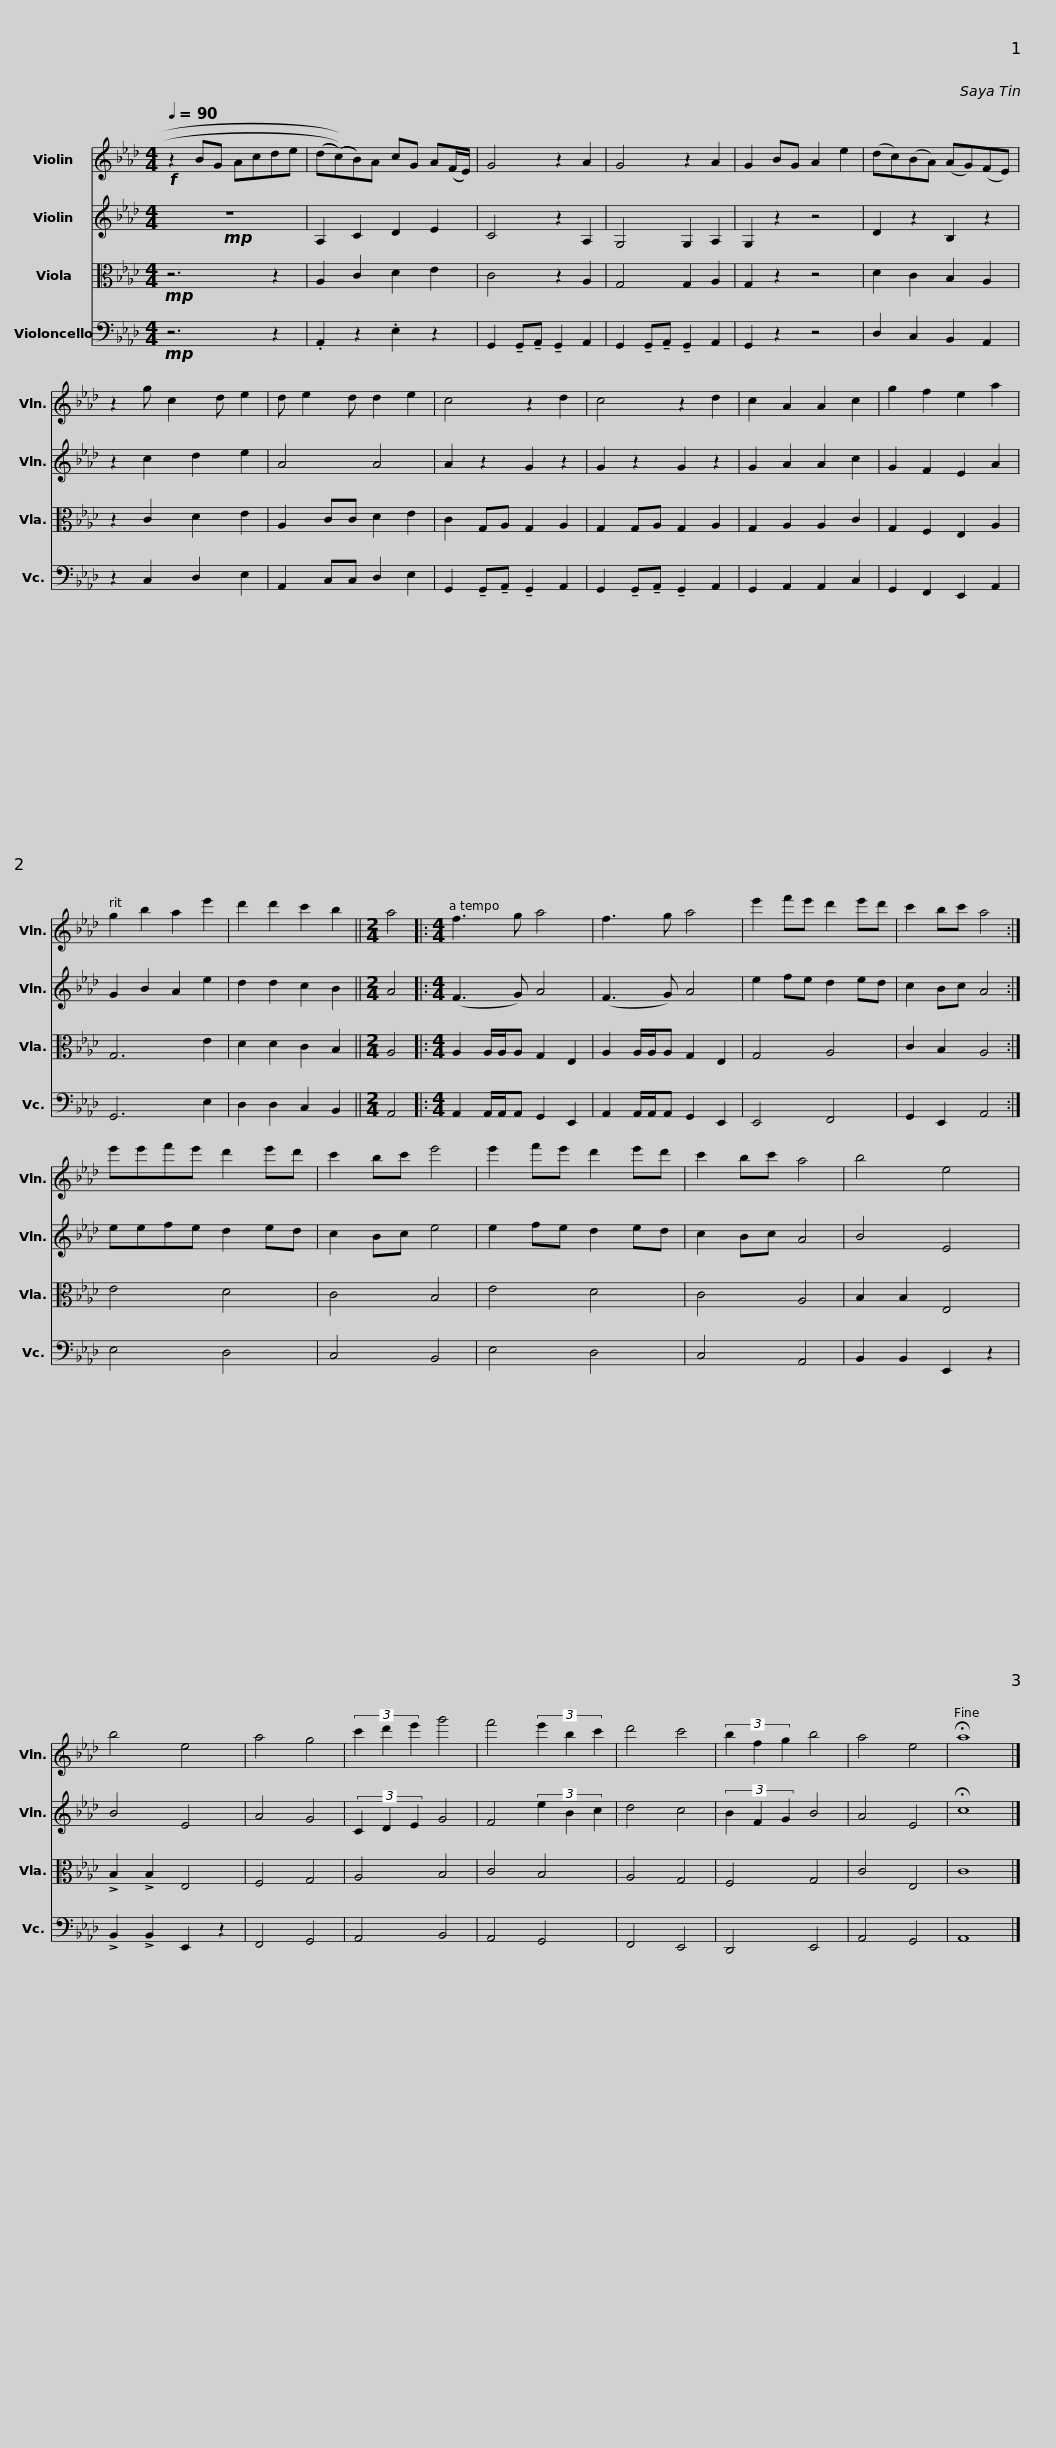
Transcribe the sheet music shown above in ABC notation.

X:1
%%score 1 2 3 4
L:1/8
Q:1/4=90
M:4/4
I:linebreak $
K:Ab
V:1 treble
V:2 treble
V:3 alto
V:4 bass
V:1
!f! z2 BG Acde | ((((d((c))))B))A cG A((F/E/)) | G4 z2 A2 | G4 z2 A2 | G2 BG A2 e2 |$ %5
 (dc)(BA) (AG)(FE) | z2 g c2 d e2 | d e2 d d2 e2 | c4 z2 d2 | c4 z2 d2 | %10
 c2 A2 A2 c2 | g2 f2 e2 a2 |$ g2 b2 a2 e'2 | d'2 d'2 c'2 b2 ||[M:2/4] a4 |: %15
[M:4/4] f3 g a4 | f3 g a4 | e'2 f'e' d'2 e'd' |$ c'2 bc' a4 :| e'e'f'e' d'2 e'd' | %20
 c'2 bc' e'4 | e'2 f'e' d'2 e'd' | c'2 bc' a4 | b4 e4 |$ b4 e4 | %25
 a4 g4 | (3c'2 d'2 e'2 g'4 | f'4 (3e'2 b2 c'2 | d'4 c'4 | (3b2 f2 g2 b4 | %30
 a4 e4 | !fermata!a8 |] %32
V:2
!mp! z8 | A,2 C2 D2 E2 | C4 z2 A,2 | G,4 G,2 A,2 | G,2 z2 z4 |$ %5
 D2 z2 B,2 z2 | z2 c2 d2 e2 | A4 A4 | A2 z2 G2 z2 | G2 z2 G2 z2 | %10
 G2 A2 A2 c2 | G2 F2 E2 A2 |$ G2 B2 A2 e2 | d2 d2 c2 B2 ||[M:2/4] A4 |: %15
[M:4/4] (F3 G) A4 | (F3 G) A4 | e2 fe d2 ed |$ c2 Bc A4 :| eefe d2 ed | %20
 c2 Bc e4 | e2 fe d2 ed | c2 Bc A4 | B4 E4 |$ B4 E4 | %25
 A4 G4 | (3C2 D2 E2 G4 | F4 (3e2 B2 c2 | d4 c4 | (3B2 F2 G2 B4 | %30
 A4 E4 | !fermata!c8 |] %32
V:3
!mp! z6 z2 | A,2 C2 D2 E2 | C4 z2 A,2 | G,4 G,2 A,2 | G,2 z2 z4 |$ %5
 D2 C2 B,2 A,2 | z2 C2 D2 E2 | A,2 CC D2 E2 | C2 G,A, G,2 A,2 | G,2 G,A, G,2 A,2 | %10
 G,2 A,2 A,2 C2 | G,2 F,2 E,2 A,2 |$ G,6 E2 | D2 D2 C2 B,2 ||[M:2/4] A,4 |: %15
[M:4/4] A,2 A,/A,/A, G,2 E,2 | A,2 A,/A,/A, G,2 E,2 | G,4 A,4 |$ C2 B,2 A,4 :| E4 D4 | %20
 C4 B,4 | E4 D4 | C4 A,4 | B,2 B,2 E,4 |$ !>!B,2 !>!B,2 E,4 | %25
 F,4 G,4 | A,4 B,4 | C4 B,4 | A,4 G,4 | F,4 G,4 | %30
 C4 E,4 | C8 |] %32
V:4
!mp! z6 z2 | .A,,2 z2 .E,2 z2 | G,,2 !tenuto!G,,!tenuto!A,, !tenuto!G,,2 A,,2 | G,,2 !tenuto!G,,!tenuto!A,, !tenuto!G,,2 A,,2 | G,,2 z2 z4 |$ %5
 D,2 C,2 B,,2 A,,2 | z2 C,2 D,2 E,2 | A,,2 C,C, D,2 E,2 | G,,2 !tenuto!G,,!tenuto!A,, !tenuto!G,,2 A,,2 | G,,2 !tenuto!G,,!tenuto!A,, !tenuto!G,,2 A,,2 | %10
 G,,2 A,,2 A,,2 C,2 | G,,2 F,,2 E,,2 A,,2 |$ G,,6 E,2 | D,2 D,2 C,2 B,,2 ||[M:2/4] A,,4 |: %15
[M:4/4] A,,2 A,,/A,,/A,, G,,2 E,,2 | A,,2 A,,/A,,/A,, G,,2 E,,2 | E,,4 F,,4 |$ G,,2 E,,2 A,,4 :| E,4 D,4 | %20
 C,4 B,,4 | E,4 D,4 | C,4 A,,4 | B,,2 B,,2 E,,2 z2 |$ !>!B,,2 !>!B,,2 E,,2 z2 | %25
 F,,4 G,,4 | A,,4 B,,4 | A,,4 G,,4 | F,,4 E,,4 | D,,4 E,,4 | %30
 A,,4 G,,4 | A,,8 |] %32
